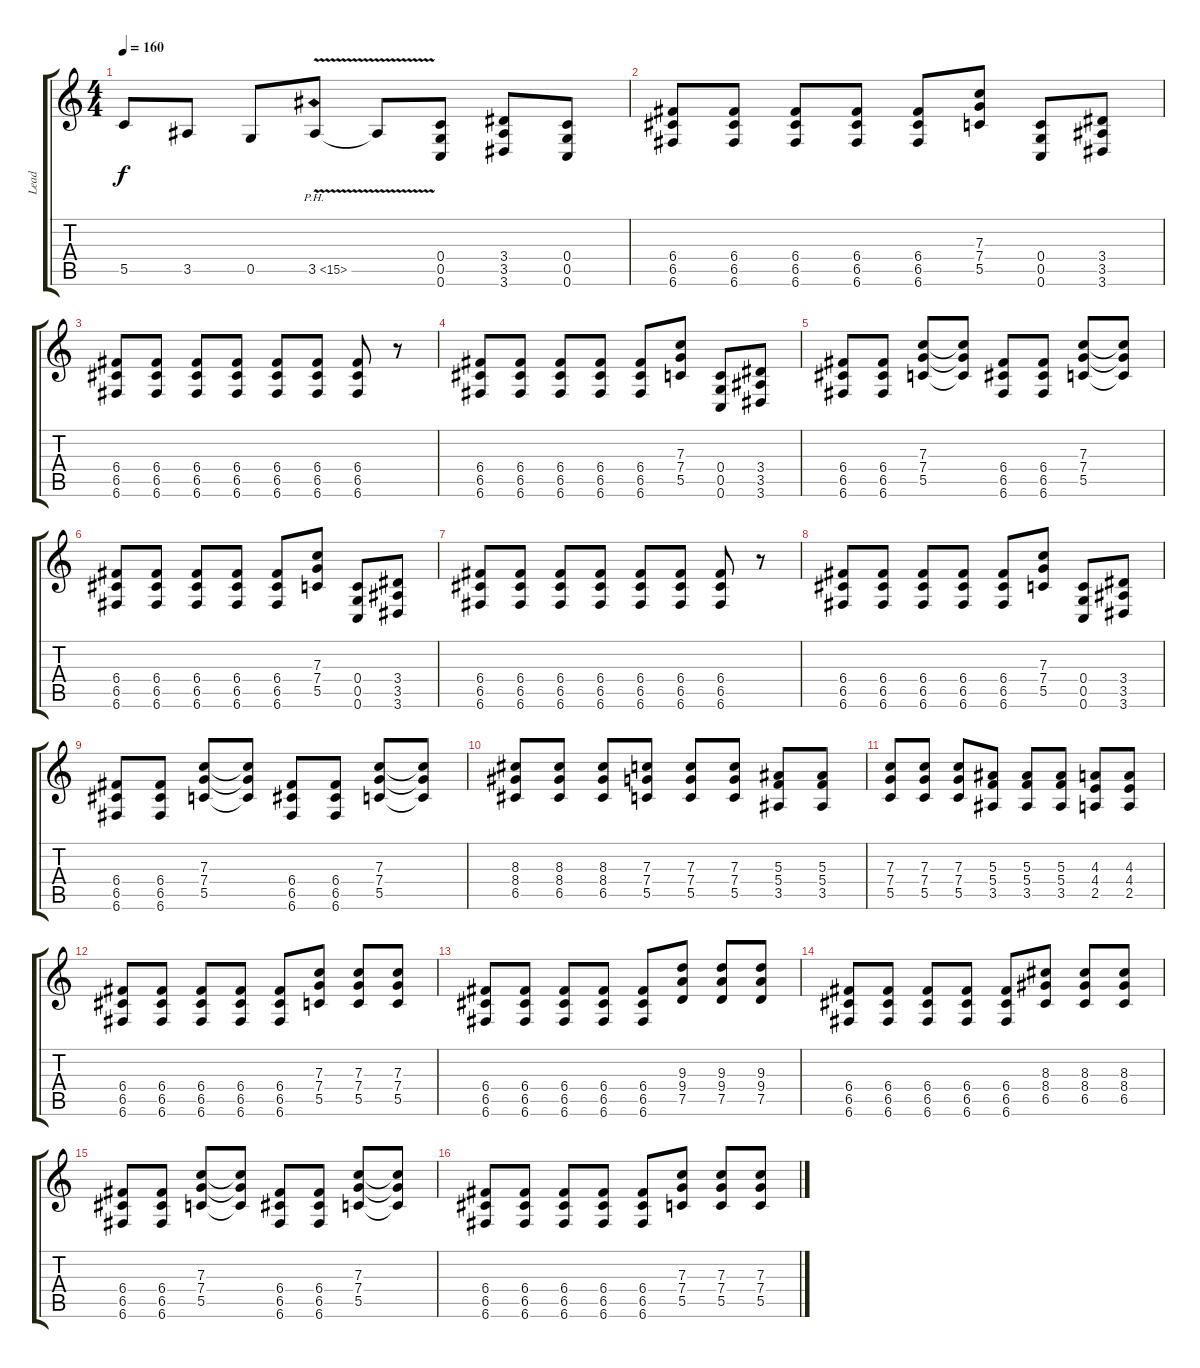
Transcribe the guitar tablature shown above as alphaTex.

\track ("Lead" "Lead") {instrument distortionguitar}
\staff {score tabs}
\tuning (D4 A3 F3 C3 G2 C2) {hide}
\ts (4 4)
\tempo 160
\clef g2
\ks c
5.5.8{dy f} 3.5.8 0.5.8 3.5{ph 12 v}.8 3.5{t}.8 (0.4 0.5 0.6).8 (3.4 3.5 3.6).8 (0.4 0.5 0.6).8 |
(6.4 6.5 6.6).8 (6.4 6.5 6.6).8 (6.4 6.5 6.6).8 (6.4 6.5 6.6).8 (6.4 6.5 6.6).8 (7.3 7.4 5.5).8 (0.4 0.5 0.6).8 (3.4 3.5 3.6).8 |
(6.4 6.5 6.6).8 (6.4 6.5 6.6).8 (6.4 6.5 6.6).8 (6.4 6.5 6.6).8 (6.4 6.5 6.6).8 (6.4 6.5 6.6).8 (6.4 6.5 6.6).8 r.8 |
(6.4 6.5 6.6).8 (6.4 6.5 6.6).8 (6.4 6.5 6.6).8 (6.4 6.5 6.6).8 (6.4 6.5 6.6).8 (7.3 7.4 5.5).8 (0.4 0.5 0.6).8 (3.4 3.5 3.6).8 |
(6.4 6.5 6.6).8 (6.4 6.5 6.6).8 (7.3 7.4 5.5).8 (7.3{t} 7.4{t} 5.5{t}).8 (6.4 6.5 6.6).8 (6.4 6.5 6.6).8 (7.3 7.4 5.5).8 (7.3{t} 7.4{t} 5.5{t}).8 |
(6.4 6.5 6.6).8 (6.4 6.5 6.6).8 (6.4 6.5 6.6).8 (6.4 6.5 6.6).8 (6.4 6.5 6.6).8 (7.3 7.4 5.5).8 (0.4 0.5 0.6).8 (3.4 3.5 3.6).8 |
(6.4 6.5 6.6).8 (6.4 6.5 6.6).8 (6.4 6.5 6.6).8 (6.4 6.5 6.6).8 (6.4 6.5 6.6).8 (6.4 6.5 6.6).8 (6.4 6.5 6.6).8 r.8 |
(6.4 6.5 6.6).8 (6.4 6.5 6.6).8 (6.4 6.5 6.6).8 (6.4 6.5 6.6).8 (6.4 6.5 6.6).8 (7.3 7.4 5.5).8 (0.4 0.5 0.6).8 (3.4 3.5 3.6).8 |
(6.4 6.5 6.6).8 (6.4 6.5 6.6).8 (7.3 7.4 5.5).8 (7.3{t} 7.4{t} 5.5{t}).8 (6.4 6.5 6.6).8 (6.4 6.5 6.6).8 (7.3 7.4 5.5).8 (7.3{t} 7.4{t} 5.5{t}).8 |
(8.3 8.4 6.5).8 (8.3 8.4 6.5).8 (8.3 8.4 6.5).8 (7.3 7.4 5.5).8 (7.3 7.4 5.5).8 (7.3 7.4 5.5).8 (5.3 5.4 3.5).8 (5.3 5.4 3.5).8 |
(7.3 7.4 5.5).8 (7.3 7.4 5.5).8 (7.3 7.4 5.5).8 (5.3 5.4 3.5).8 (5.3 5.4 3.5).8 (5.3 5.4 3.5).8 (4.3 4.4 2.5).8 (4.3 4.4 2.5).8 |
(6.4 6.5 6.6).8 (6.4 6.5 6.6).8 (6.4 6.5 6.6).8 (6.4 6.5 6.6).8 (6.4 6.5 6.6).8 (7.3 7.4 5.5).8 (7.3 7.4 5.5).8 (7.3 7.4 5.5).8 |
(6.4 6.5 6.6).8 (6.4 6.5 6.6).8 (6.4 6.5 6.6).8 (6.4 6.5 6.6).8 (6.4 6.5 6.6).8 (9.3 9.4 7.5).8 (9.3 9.4 7.5).8 (9.3 9.4 7.5).8 |
(6.4 6.5 6.6).8 (6.4 6.5 6.6).8 (6.4 6.5 6.6).8 (6.4 6.5 6.6).8 (6.4 6.5 6.6).8 (8.3 8.4 6.5).8 (8.3 8.4 6.5).8 (8.3 8.4 6.5).8 |
(6.4 6.5 6.6).8 (6.4 6.5 6.6).8 (7.3 7.4 5.5).8 (7.3{t} 7.4{t} 5.5{t}).8 (6.4 6.5 6.6).8 (6.4 6.5 6.6).8 (7.3 7.4 5.5).8 (7.3{t} 7.4{t} 5.5{t}).8 |
(6.4 6.5 6.6).8 (6.4 6.5 6.6).8 (6.4 6.5 6.6).8 (6.4 6.5 6.6).8 (6.4 6.5 6.6).8 (7.3 7.4 5.5).8 (7.3 7.4 5.5).8 (7.3 7.4 5.5).8
